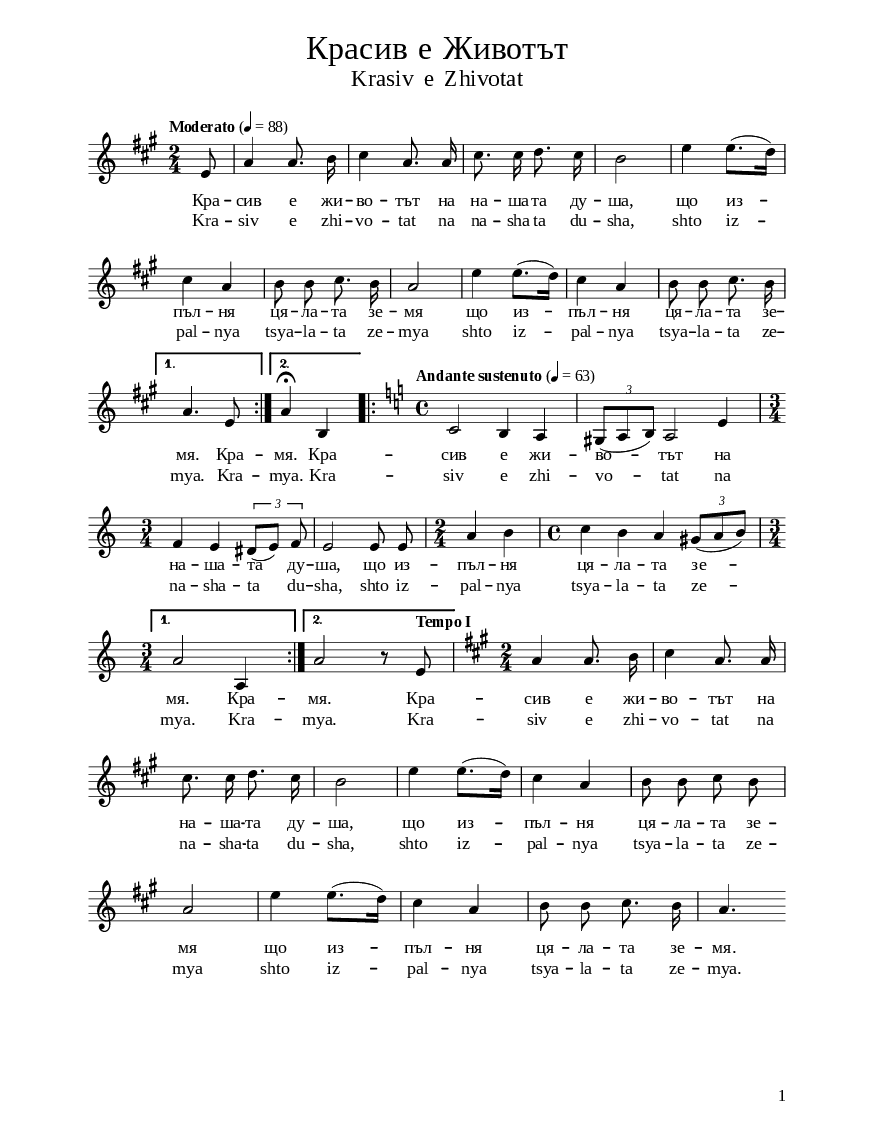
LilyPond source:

\version "2.20.0"

\paper {
  #(set-paper-size "a5")
}

\bookpart {
  \paper {
    print-all-headers = ##t
    print-page-number = ##t
    print-first-page-number = ##t

    % put page numbers on the bottom
    oddHeaderMarkup = \markup ""
    evenHeaderMarkup = \markup ""
    oddFooterMarkup = \markup
    \fill-line {
      ""
      \on-the-fly #print-page-number-check-first \fromproperty #'page:page-number-string
    }
    evenFooterMarkup = \markup
    \fill-line {
      \on-the-fly #print-page-number-check-first \fromproperty #'page:page-number-string
      ""
    }

    left-margin = 1.5\cm
    right-margin = 1.5\cm
    top-margin = 1.6\cm
    bottom-margin = 1.2\cm
    ragged-bottom = ##t % do not spread the staves to fill the whole vertical space

    % change lyrics and titles font (affects notes also)
    fonts =
    #(make-pango-font-tree
      "Times New Roman"
      "DejaVu Sans"
      "DejaVu Sans Mono"
      (/ (* staff-height pt) 3.6))

    % change distance between staves
    system-system-spacing =
    #'((basic-distance . 12)
       (minimum-distance . 6)
       (padding . 1)
       (stretchability . 12))
  }

  \header {
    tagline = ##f
  }

  \score{
    \layout {
      indent = 0.0\cm % remove first line indentation
      %ragged-last = ##t % do not spread last line to fill the whole space
      \context {
        \Score
        \omit BarNumber %remove bar numbers
      } % context

      \context {
        % change staff size
        \Staff
        fontSize = #+0 % affects notes size only
        \override StaffSymbol #'staff-space = #(magstep -3)
        \override StaffSymbol #'thickness = #0.5
        \override BarLine #'hair-thickness = #1
        %\override StaffSymbol #'ledger-line-thickness = #'(0 . 0)
      }

      \context {
        % adjust space between staff and lyrics and between the two lyric lines
        \Lyrics
        \override VerticalAxisGroup.nonstaff-relatedstaff-spacing = #'((basic-distance . 4.5))
        \override VerticalAxisGroup.nonstaff-nonstaff-spacing = #'((minimum-distance . 2))
      }
    } % layout

    \new Voice \absolute{

      \clef treble
      \key a \major
      \time 2/4
      \tempo \markup {
        % make tempo note smaller
        \concat {
          "Moderato" \normal-text { " (" }
          \teeny \general-align #Y #DOWN \note #"4" #0.8
          \normal-text { " = 88)" }
        }
      }

      \autoBeamOff

      \partial 8

      \repeat volta 2 {
        e'8 | a'4 a'8. b'16 | cis''4 a'8. a'16 | cis''8. cis''16 d''8. cis''16 | b'2 | e''4 e''8. ( [ d''16 ] ) \break |

        cis''4 a' | b'8 b' cis''8. b'16 | a'2 | e''4 e''8. ( [ d''16 ] ) | cis''4 a' |  b'8 b' cis''8. b'16 | \break
      }
      \alternative {
        {  a'4. e'8 | }
        {  \fermata a'4 b4 \tempo \markup {
          % make tempo note smaller
          \concat {
            "Andante sustenuto" \normal-text { " (" }
            \teeny \general-align #Y #DOWN \note #"4" #0.8
            \normal-text { " = 63)" }
          }
        } | }
      }

      \key c \major \time 4/4 \repeat volta 2 {
        c'2 b4 a |  \tuplet 3/2 { gis8 [ ( a b ) ] } a2 e'4 | \break

        \time 3/4 f'4 e' \tuplet 3/2 { dis'8 [ ( e' )  ] f' } | e'2 e'8 e'8 | \time 2/4 a'4 b'4 | \time 4/4 c''4 b' a' \tuplet 3/2 { gis'8 [ ( a' b' ) ] } | \break
        \time 3/4
      }


      \alternative {
        {  a'2 a4 | }
        {
          a'2 r8  \tempo \markup {
            % make tempo note smaller
            \concat {
              "Tempo I "

            }
          }  e'8 |
        }
      }

      \time 2/4 \key a \major a'4 a'8. b'16 | cis''4 a'8. a'16 | \break

      cis''8. cis''16 d''8. cis''16 | b'2 |e''4  e''8. [ ( d''16 ) ] | cis''4 a'4 | b'8 b' cis'' b' | \break

      a'2 | e''4 e''8. [ ( d''16 ) ]  | cis''4 a' | b'8 b' cis''8. b'16 | a'4. | \break

    }

    \addlyrics {
      Кра -- сив е жи -- во -- тът на на -- ша -- та ду -- ша,

      що из -- пъл -- ня ця -- ла -- та зе -- мя

      що из -- пъл -- ня ця -- ла -- та зе -- мя. Кра -- мя.

      Кра -- сив е жи -- во -- тът на на -- ша -- та ду -- ша,

      що из -- пъл -- ня ця -- ла -- та зе -- мя. Кра -- мя.

      Кра -- сив е жи -- во -- тът на на -- ша -- та ду -- ша,

      що из -- пъл -- ня ця -- ла -- та зе -- мя

      що из -- пъл -- ня ця -- ла -- та зе -- мя.}
      \addlyrics {     Kra -- siv e zhi -- vo -- tat na na -- sha -- ta du -- sha,

      shto iz -- pal -- nya tsya -- la -- ta ze -- mya

      shto iz -- pal -- nya tsya -- la -- ta ze -- mya. Kra -- mya.

      Kra -- siv e zhi -- vo -- tat na na -- sha -- ta du -- sha,

      shto iz -- pal -- nya tsya -- la -- ta ze -- mya. Kra -- mya.

      Kra -- siv e zhi -- vo -- tat na na -- sha -- ta du -- sha,

      shto iz -- pal -- nya tsya -- la -- ta ze -- mya

      shto iz -- pal -- nya tsya -- la -- ta ze -- mya.}

      \header {
        title = \markup \column \normal-text \fontsize #2.5 {
          \center-align
          \line { Красив е Животът }
          \vspace #-0.6
          \center-align
          \line \fontsize #-3 { Krasiv e Zhivotat }
          \vspace #-0.8
          \center-align
          \line \fontsize #-3 { " " }
        }
      }

      \midi{}

    } % score

    \pageBreak



    % include foreign translation(s) of the song
    \version "2.20.0"

\markup \fill-line { \fontsize #6 "Schön ist das Leben" }
\markup \null
\markup \null
\markup \fontsize #+2.5 {
    \hspace #10
    \override #'(baseline-skip . 2)
    
        \column {
     \line { " " }      
    \line { " "Schön ist das Leben unserer Seele, } 

\line { " "das die ganze Erde erfüllt. }

\line { " "Schön ist das Leben unserer Seele, } 

\line { " "das die ganze Erde erfüllt. }

\line { " "Schön ist das Leben unserer Seele, } 

\line { " "das die ganze Erde erfüllt. (2) }
      
       
    }
    
    
}


  } % bookpart
